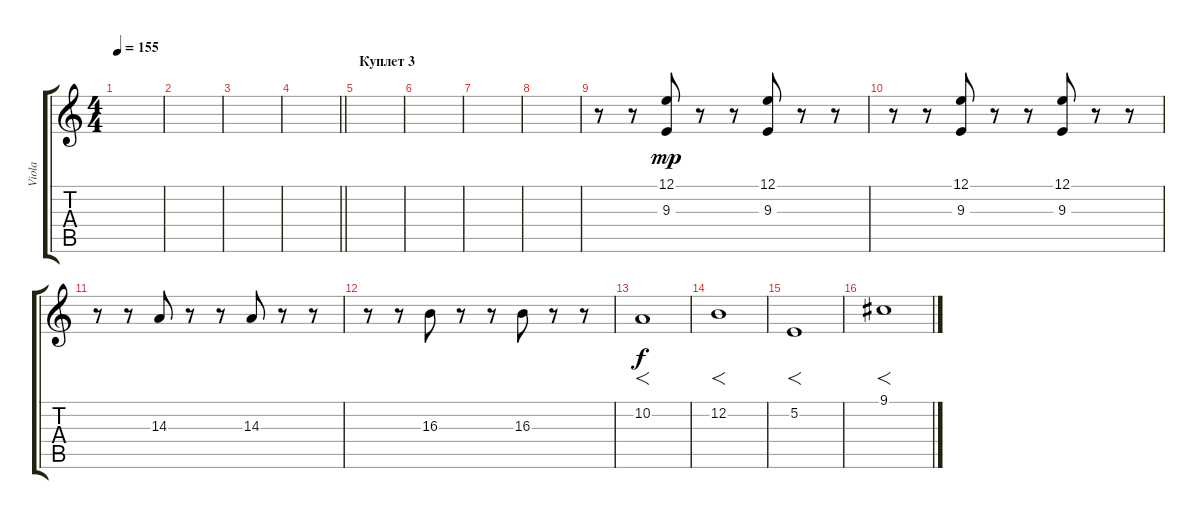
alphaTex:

\track ("Viola" "Viola") {instrument violin}
\staff {score tabs}
\tuning (E4 B3 G3 D3 A2 E2) {hide}
\ts (4 4)
\tempo 155
\clef g2
\ks c
|
|
|
\barLineRight lightlight
|
\section ("" "Куплет 3")
|
|
|
|
r.8 r.8 (12.1 9.3).8{dy mp} r.8 r.8 (12.1 9.3).8 r.8 r.8 |
r.8 r.8 (12.1 9.3).8 r.8 r.8 (12.1 9.3).8 r.8 r.8 |
r.8 r.8 14.3.8 r.8 r.8 14.3.8 r.8 r.8 |
r.8 r.8 16.3.8 r.8 r.8 16.3.8 r.8 r.8 |
10.2.1{f dy f} |
12.2.1{f} |
5.2.1{f} |
9.1.1{f}
